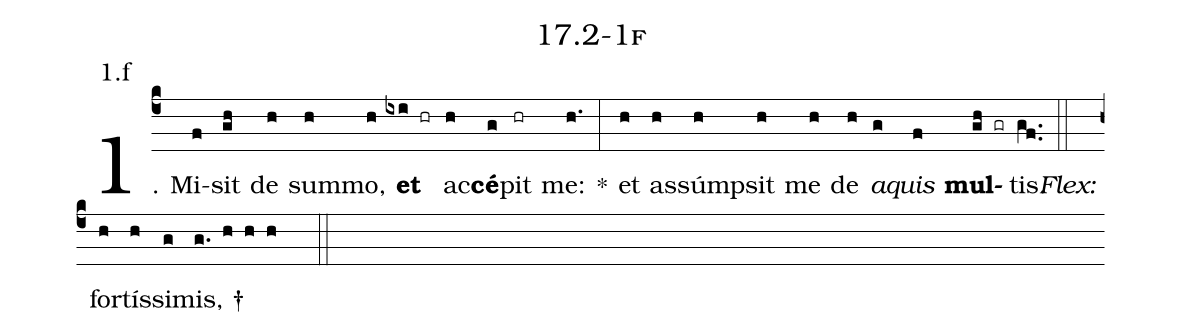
name: 17.2-1f;
annotation: 1.f;
%%
(c4)1. Mi(f)sit(gh) de(h) sum(h)mo,(h) <b>et</b>(ixi hr) ac(h)<b>cé</b>(g)pit(hr) me:(h.) *(:) et(h) as(h)súmp(h)sit(h) me(h) de(h) <i>a</i>(g)<i>quis</i>(f) <b>mul</b>(gh gr)tis.(gf..) (::)
<i>Flex:</i>()  for(h)tís(h)si(g)mis, †(g. h h h  ::)

%E(h) u(h) o(g) u(f) a(gh) e.(gf..) (::)
